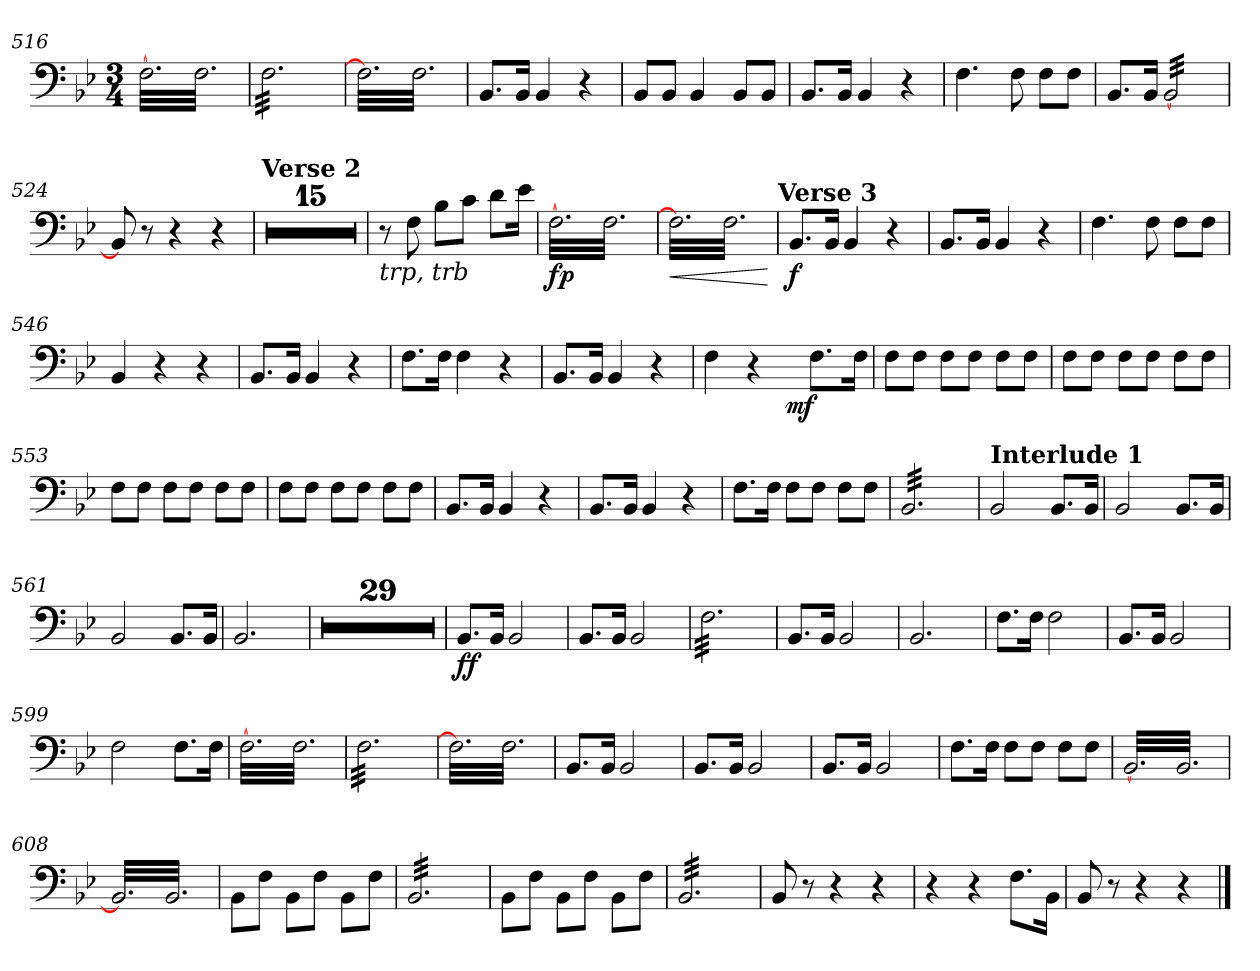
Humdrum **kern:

**kern	**dynam
*part1	*part1
*staff1	*staff1
*clefF4	*
*k[b-e-]	*
*B-:	*
*M3/4	*
=516	=516
*tremolo	*
[>32F\LLL	.
32F\	.
32F\	.
32F\	.
32F\	.
32F\	.
32F\	.
32F\	.
32F\	.
32F\	.
32F\	.
32F\	.
32F\	.
32F\	.
32F\	.
32F\	.
32F\	.
32F\	.
32F\	.
32F\	.
32F\	.
32F\	.
32F\	.
32F\JJJ	.
=517	=517
32F\LLL	.
32F\	.
32F\	.
32F\	.
32F\	.
32F\	.
32F\	.
32F\	.
32F\	.
32F\	.
32F\	.
32F\	.
32F\	.
32F\	.
32F\	.
32F\	.
32F\	.
32F\	.
32F\	.
32F\	.
32F\	.
32F\	.
32F\	.
32F\JJJ	.
!!LO:LB:g=z
=518	=518
32F\]LLL	.
32F\	.
32F\	.
32F\	.
32F\	.
32F\	.
32F\	.
32F\	.
32F\	.
32F\	.
32F\	.
32F\	.
32F\	.
32F\	.
32F\	.
32F\	.
32F\	.
32F\	.
32F\	.
32F\	.
32F\	.
32F\	.
32F\	.
32F\JJJ	.
*Xtremolo	*
=519	=519
8.BB-/L	.
16BB-/Jk	.
4BB-/	.
4r	.
=520	=520
8BB-/L	.
8BB-/J	.
4BB-/	.
8BB-/L	.
8BB-/J	.
=521	=521
8.BB-/L	.
16BB-/Jk	.
4BB-/	.
4r	.
=522	=522
4.F\	.
8F\	.
8F\L	.
8F\J	.
=523	=523
8.BB-/L	.
16BB-/Jk	.
*tremolo	*
[<32BB-/LLL	.
32BB-/	.
32BB-/	.
32BB-/	.
32BB-/	.
32BB-/	.
32BB-/	.
32BB-/	.
32BB-/	.
32BB-/	.
32BB-/	.
32BB-/	.
32BB-/	.
32BB-/	.
32BB-/	.
32BB-/JJJ	.
*Xtremolo	*
=524	=524
8BB-/]	.
8r	.
4r	.
4r	.
!!LO:LB:g=z
=525	=525
!LO:TX:a:B:t=Verse 2	!
2.r	.
=526	=526
2.r	.
=527	=527
2.r	.
=528	=528
2.r	.
=529	=529
2.r	.
=530	=530
2.r	.
=531	=531
2.r	.
=532	=532
2.r	.
=533	=533
2.r	.
=534	=534
2.r	.
=535	=535
2.r	.
=536	=536
2.r	.
=537	=537
2.r	.
=538	=538
2.r	.
=539	=539
2.r	.
=540	=540
!LO:TX:b:i:t=trp, trb	!
8rC	.
8F\	.
8B-\L	.
8c\J	.
8d\L	.
16e-\Jk	.
=541	=541
!	!LO:DY:b
*tremolo	*
[>32F\LLL	fp
32F\	.
32F\	.
32F\	.
32F\	.
32F\	.
32F\	.
32F\	.
32F\	.
32F\	.
32F\	.
32F\	.
32F\	.
32F\	.
32F\	.
32F\	.
32F\	.
32F\	.
32F\	.
32F\	.
32F\	.
32F\	.
32F\	.
32F\JJJ	.
=542	=542
!	!LO:HP:b
32F\]LLL	<
32F\	.
32F\	.
32F\	.
32F\	.
32F\	.
32F\	.
32F\	.
32F\	.
32F\	.
32F\	.
32F\	.
32F\	.
32F\	.
32F\	.
32F\	.
32F\	.
32F\	.
32F\	.
32F\	.
32F\	.
32F\	.
32F\	.
32F\JJJ	.
*Xtremolo	*
.	[
!LO:TX:a:B:t=Verse 3	!
=543	=543
!	!LO:DY:b
8.BB-/L	f
16BB-/Jk	.
4BB-/	.
4r	.
=544	=544
8.BB-/L	.
16BB-/Jk	.
4BB-/	.
4r	.
=545	=545
4.F\	.
8F\	.
8F\L	.
8F\J	.
!!LO:LB:g=z
=546	=546
4BB-/	.
4r	.
4r	.
=547	=547
8.BB-/L	.
16BB-/Jk	.
4BB-/	.
4r	.
=548	=548
8.F\L	.
16F\Jk	.
4F\	.
4r	.
=549	=549
8.BB-/L	.
16BB-/Jk	.
4BB-/	.
4r	.
=550	=550
*^	*
4F\	4ryy	.
4r	8ryy	.
.	32ryy	.
!	!	!LO:DY:b
.	4ryy	mf
8.F\L	.	.
.	16.ryy	.
16F\Jk	.	.
*v	*v	*
=551	=551
8F\L	.
8F\J	.
8F\L	.
8F\J	.
8F\L	.
8F\J	.
=552	=552
8F\L	.
8F\J	.
8F\L	.
8F\J	.
8F\L	.
8F\J	.
!!LO:LB:g=z
=553	=553
8F\L	.
8F\J	.
8F\L	.
8F\J	.
8F\L	.
8F\J	.
=554	=554
8F\L	.
8F\J	.
8F\L	.
8F\J	.
8F\L	.
8F\J	.
=555	=555
8.BB-/L	.
16BB-/Jk	.
4BB-/	.
4r	.
=556	=556
8.BB-/L	.
16BB-/Jk	.
4BB-/	.
4r	.
=557	=557
8.F\L	.
16F\Jk	.
8F\L	.
8F\J	.
8F\L	.
8F\J	.
=558	=558
*tremolo	*
32BB-/LLL	.
32BB-/	.
32BB-/	.
32BB-/	.
32BB-/	.
32BB-/	.
32BB-/	.
32BB-/	.
32BB-/	.
32BB-/	.
32BB-/	.
32BB-/	.
32BB-/	.
32BB-/	.
32BB-/	.
32BB-/	.
32BB-/	.
32BB-/	.
32BB-/	.
32BB-/	.
32BB-/	.
32BB-/	.
32BB-/	.
32BB-/JJJ	.
*Xtremolo	*
=559	=559
!LO:TX:a:B:t=Interlude 1	!
2BB-/	.
8.BB-/L	.
16BB-/Jk	.
!!LO:PB:g=z
=560	=560
2BB-/	.
8.BB-/L	.
16BB-/Jk	.
=561	=561
2BB-/	.
8.BB-/L	.
16BB-/Jk	.
=562	=562
2.BB-/	.
=563	=563
2.r	.
=564	=564
2.r	.
=565	=565
2.r	.
=566	=566
2.r	.
=567	=567
2.r	.
=568	=568
2.r	.
=569	=569
2.r	.
=570	=570
2.r	.
=571	=571
2.r	.
=572	=572
2.r	.
=573	=573
2.r	.
=574	=574
2.r	.
=575	=575
2.r	.
=576	=576
2.r	.
=577	=577
2.r	.
=578	=578
2.r	.
=579	=579
2.r	.
=580	=580
2.r	.
=581	=581
2.r	.
=582	=582
2.r	.
=583	=583
2.r	.
=584	=584
2.r	.
=585	=585
2.r	.
=586	=586
2.r	.
=587	=587
2.r	.
=588	=588
2.r	.
=589	=589
2.r	.
=590	=590
2.r	.
=591	=591
2.r	.
=592	=592
!	!LO:DY:b
8.BB-/L	ff
16BB-/Jk	.
2BB-/	.
!!LO:LB:g=z
=593	=593
8.BB-/L	.
16BB-/Jk	.
2BB-/	.
=594	=594
*tremolo	*
32F\LLL	.
32F\	.
32F\	.
32F\	.
32F\	.
32F\	.
32F\	.
32F\	.
32F\	.
32F\	.
32F\	.
32F\	.
32F\	.
32F\	.
32F\	.
32F\	.
32F\	.
32F\	.
32F\	.
32F\	.
32F\	.
32F\	.
32F\	.
32F\JJJ	.
*Xtremolo	*
=595	=595
8.BB-/L	.
16BB-/Jk	.
2BB-/	.
=596	=596
2.BB-/	.
=597	=597
8.F\L	.
16F\Jk	.
2F\	.
=598	=598
8.BB-/L	.
16BB-/Jk	.
2BB-/	.
=599	=599
2F\	.
8.F\L	.
16F\Jk	.
=600	=600
*tremolo	*
[>32F\LLL	.
32F\	.
32F\	.
32F\	.
32F\	.
32F\	.
32F\	.
32F\	.
32F\	.
32F\	.
32F\	.
32F\	.
32F\	.
32F\	.
32F\	.
32F\	.
32F\	.
32F\	.
32F\	.
32F\	.
32F\	.
32F\	.
32F\	.
32F\JJJ	.
=601	=601
32F\LLL	.
32F\	.
32F\	.
32F\	.
32F\	.
32F\	.
32F\	.
32F\	.
32F\	.
32F\	.
32F\	.
32F\	.
32F\	.
32F\	.
32F\	.
32F\	.
32F\	.
32F\	.
32F\	.
32F\	.
32F\	.
32F\	.
32F\	.
32F\JJJ	.
!!LO:LB:g=z
=602	=602
32F\]LLL	.
32F\	.
32F\	.
32F\	.
32F\	.
32F\	.
32F\	.
32F\	.
32F\	.
32F\	.
32F\	.
32F\	.
32F\	.
32F\	.
32F\	.
32F\	.
32F\	.
32F\	.
32F\	.
32F\	.
32F\	.
32F\	.
32F\	.
32F\JJJ	.
*Xtremolo	*
=603	=603
8.BB-/L	.
16BB-/Jk	.
2BB-/	.
=604	=604
8.BB-/L	.
16BB-/Jk	.
2BB-/	.
=605	=605
8.BB-/L	.
16BB-/Jk	.
2BB-/	.
=606	=606
8.F\L	.
16F\Jk	.
8F\L	.
8F\J	.
8F\L	.
8F\J	.
=607	=607
*tremolo	*
[<32BB-/LLL	.
32BB-/	.
32BB-/	.
32BB-/	.
32BB-/	.
32BB-/	.
32BB-/	.
32BB-/	.
32BB-/	.
32BB-/	.
32BB-/	.
32BB-/	.
32BB-/	.
32BB-/	.
32BB-/	.
32BB-/	.
32BB-/	.
32BB-/	.
32BB-/	.
32BB-/	.
32BB-/	.
32BB-/	.
32BB-/	.
32BB-/JJJ	.
=608	=608
32BB-/]LLL	.
32BB-/	.
32BB-/	.
32BB-/	.
32BB-/	.
32BB-/	.
32BB-/	.
32BB-/	.
32BB-/	.
32BB-/	.
32BB-/	.
32BB-/	.
32BB-/	.
32BB-/	.
32BB-/	.
32BB-/	.
32BB-/	.
32BB-/	.
32BB-/	.
32BB-/	.
32BB-/	.
32BB-/	.
32BB-/	.
32BB-/JJJ	.
*Xtremolo	*
=609	=609
8BB-\L	.
8F\J	.
8BB-\L	.
8F\J	.
8BB-\L	.
8F\J	.
!!LO:LB:g=z
=610	=610
*tremolo	*
32BB-/LLL	.
32BB-/	.
32BB-/	.
32BB-/	.
32BB-/	.
32BB-/	.
32BB-/	.
32BB-/	.
32BB-/	.
32BB-/	.
32BB-/	.
32BB-/	.
32BB-/	.
32BB-/	.
32BB-/	.
32BB-/	.
32BB-/	.
32BB-/	.
32BB-/	.
32BB-/	.
32BB-/	.
32BB-/	.
32BB-/	.
32BB-/JJJ	.
*Xtremolo	*
=611	=611
8BB-\L	.
8F\J	.
8BB-\L	.
8F\J	.
8BB-\L	.
8F\J	.
=612	=612
*tremolo	*
32BB-/LLL	.
32BB-/	.
32BB-/	.
32BB-/	.
32BB-/	.
32BB-/	.
32BB-/	.
32BB-/	.
32BB-/	.
32BB-/	.
32BB-/	.
32BB-/	.
32BB-/	.
32BB-/	.
32BB-/	.
32BB-/	.
32BB-/	.
32BB-/	.
32BB-/	.
32BB-/	.
32BB-/	.
32BB-/	.
32BB-/	.
32BB-/JJJ	.
*Xtremolo	*
=613	=613
8BB-/	.
8r	.
4r	.
4r	.
=614	=614
4r	.
4r	.
8.F\L	.
16BB-\Jk	.
=615	=615
8BB-/	.
8r	.
4r	.
4r	.
==	==
*-	*-
